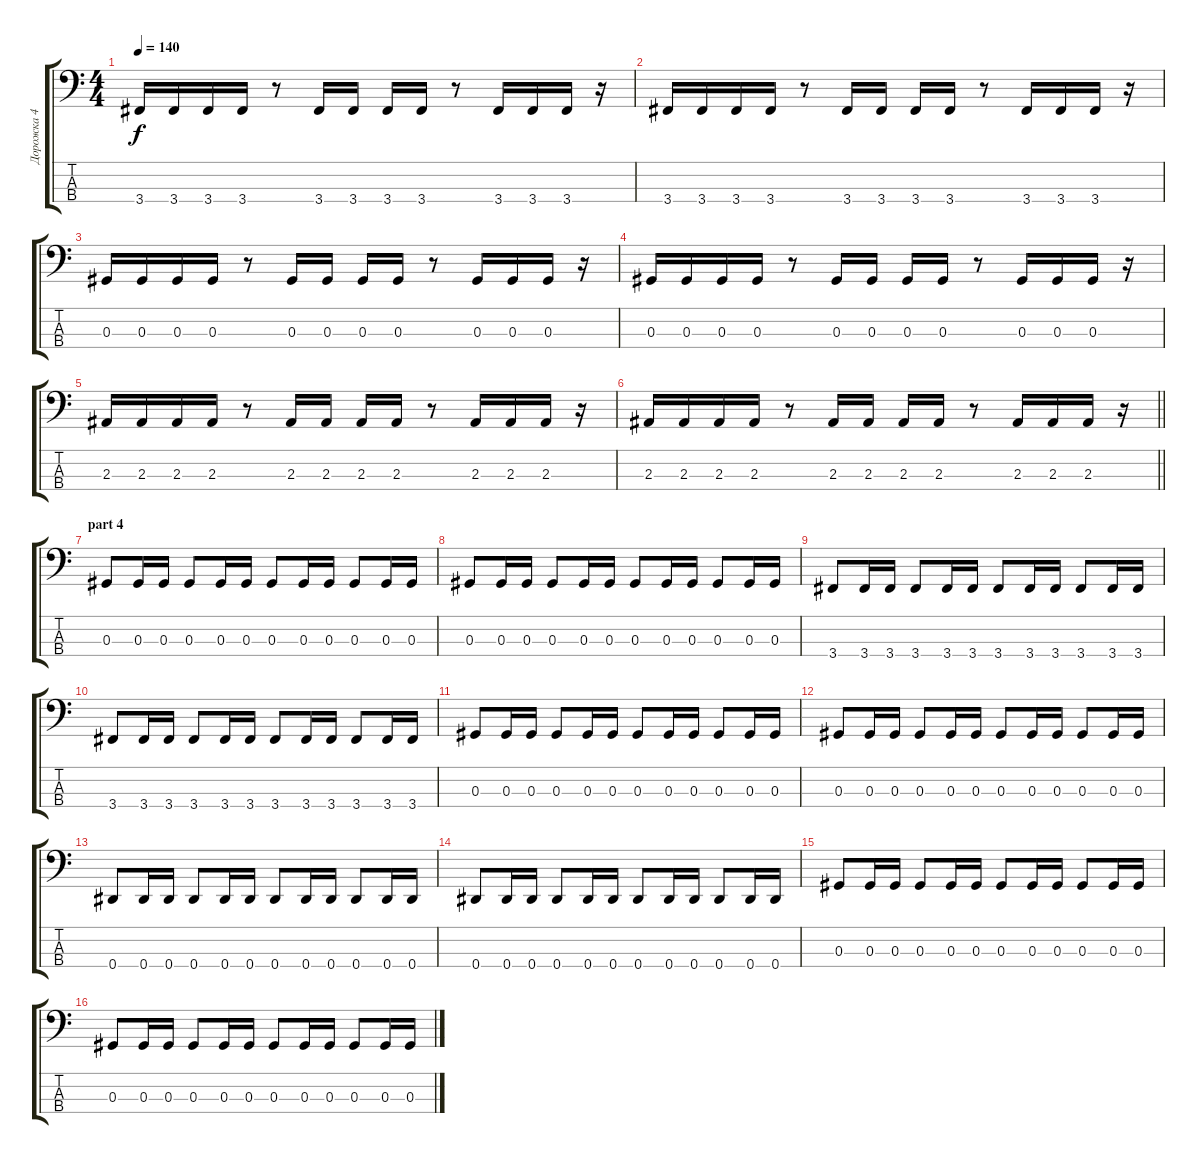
\track ("Дорожка 4" "Дорожка 4") {instrument electricbassfinger}
\staff {score tabs}
\tuning (Gb2 Db2 Ab1 Eb1) {hide}
\ts (4 4)
\tempo 140
\clef f4
\ks c
3.4.16{dy f} 3.4.16 3.4.16 3.4.16 r.8 3.4.16 3.4.16 3.4.16 3.4.16 r.8 3.4.16 3.4.16 3.4.16 r.16 |
3.4.16 3.4.16 3.4.16 3.4.16 r.8 3.4.16 3.4.16 3.4.16 3.4.16 r.8 3.4.16 3.4.16 3.4.16 r.16 |
0.3.16 0.3.16 0.3.16 0.3.16 r.8 0.3.16 0.3.16 0.3.16 0.3.16 r.8 0.3.16 0.3.16 0.3.16 r.16 |
0.3.16 0.3.16 0.3.16 0.3.16 r.8 0.3.16 0.3.16 0.3.16 0.3.16 r.8 0.3.16 0.3.16 0.3.16 r.16 |
2.3.16 2.3.16 2.3.16 2.3.16 r.8 2.3.16 2.3.16 2.3.16 2.3.16 r.8 2.3.16 2.3.16 2.3.16 r.16 |
\barLineRight lightlight
2.3.16 2.3.16 2.3.16 2.3.16 r.8 2.3.16 2.3.16 2.3.16 2.3.16 r.8 2.3.16 2.3.16 2.3.16 r.16 |
\section ("" "part 4")
0.3.8 0.3.16 0.3.16 0.3.8 0.3.16 0.3.16 0.3.8 0.3.16 0.3.16 0.3.8 0.3.16 0.3.16 |
0.3.8 0.3.16 0.3.16 0.3.8 0.3.16 0.3.16 0.3.8 0.3.16 0.3.16 0.3.8 0.3.16 0.3.16 |
3.4.8 3.4.16 3.4.16 3.4.8 3.4.16 3.4.16 3.4.8 3.4.16 3.4.16 3.4.8 3.4.16 3.4.16 |
3.4.8 3.4.16 3.4.16 3.4.8 3.4.16 3.4.16 3.4.8 3.4.16 3.4.16 3.4.8 3.4.16 3.4.16 |
0.3.8 0.3.16 0.3.16 0.3.8 0.3.16 0.3.16 0.3.8 0.3.16 0.3.16 0.3.8 0.3.16 0.3.16 |
0.3.8 0.3.16 0.3.16 0.3.8 0.3.16 0.3.16 0.3.8 0.3.16 0.3.16 0.3.8 0.3.16 0.3.16 |
0.4.8 0.4.16 0.4.16 0.4.8 0.4.16 0.4.16 0.4.8 0.4.16 0.4.16 0.4.8 0.4.16 0.4.16 |
0.4.8 0.4.16 0.4.16 0.4.8 0.4.16 0.4.16 0.4.8 0.4.16 0.4.16 0.4.8 0.4.16 0.4.16 |
0.3.8 0.3.16 0.3.16 0.3.8 0.3.16 0.3.16 0.3.8 0.3.16 0.3.16 0.3.8 0.3.16 0.3.16 |
0.3.8 0.3.16 0.3.16 0.3.8 0.3.16 0.3.16 0.3.8 0.3.16 0.3.16 0.3.8 0.3.16 0.3.16
